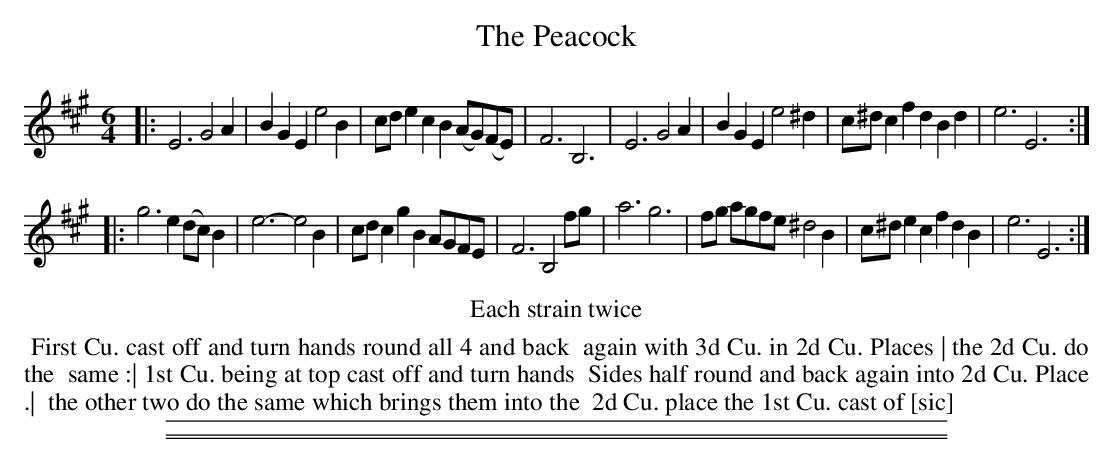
X:1
T: The Peacock
M: 6/4
L: 1/4
K: Emix
|:\
E3 G2A | BGE e2B | c/d/ec B(A/G/)(F/E/) | F3 B,3 |\
E3 G2A | BGE e2^d | c/^d/cf dBd | e3 E3 :|
|:\
g3 e(d/c/)B | e3- e2B | c/d/cg BA/G/F/E/ | F3 B,2f/g/ |\
a3 g3 | f/g/ a/g/f/e/ ^d2B | c/^d/ec fdB | e3 E3 :|
